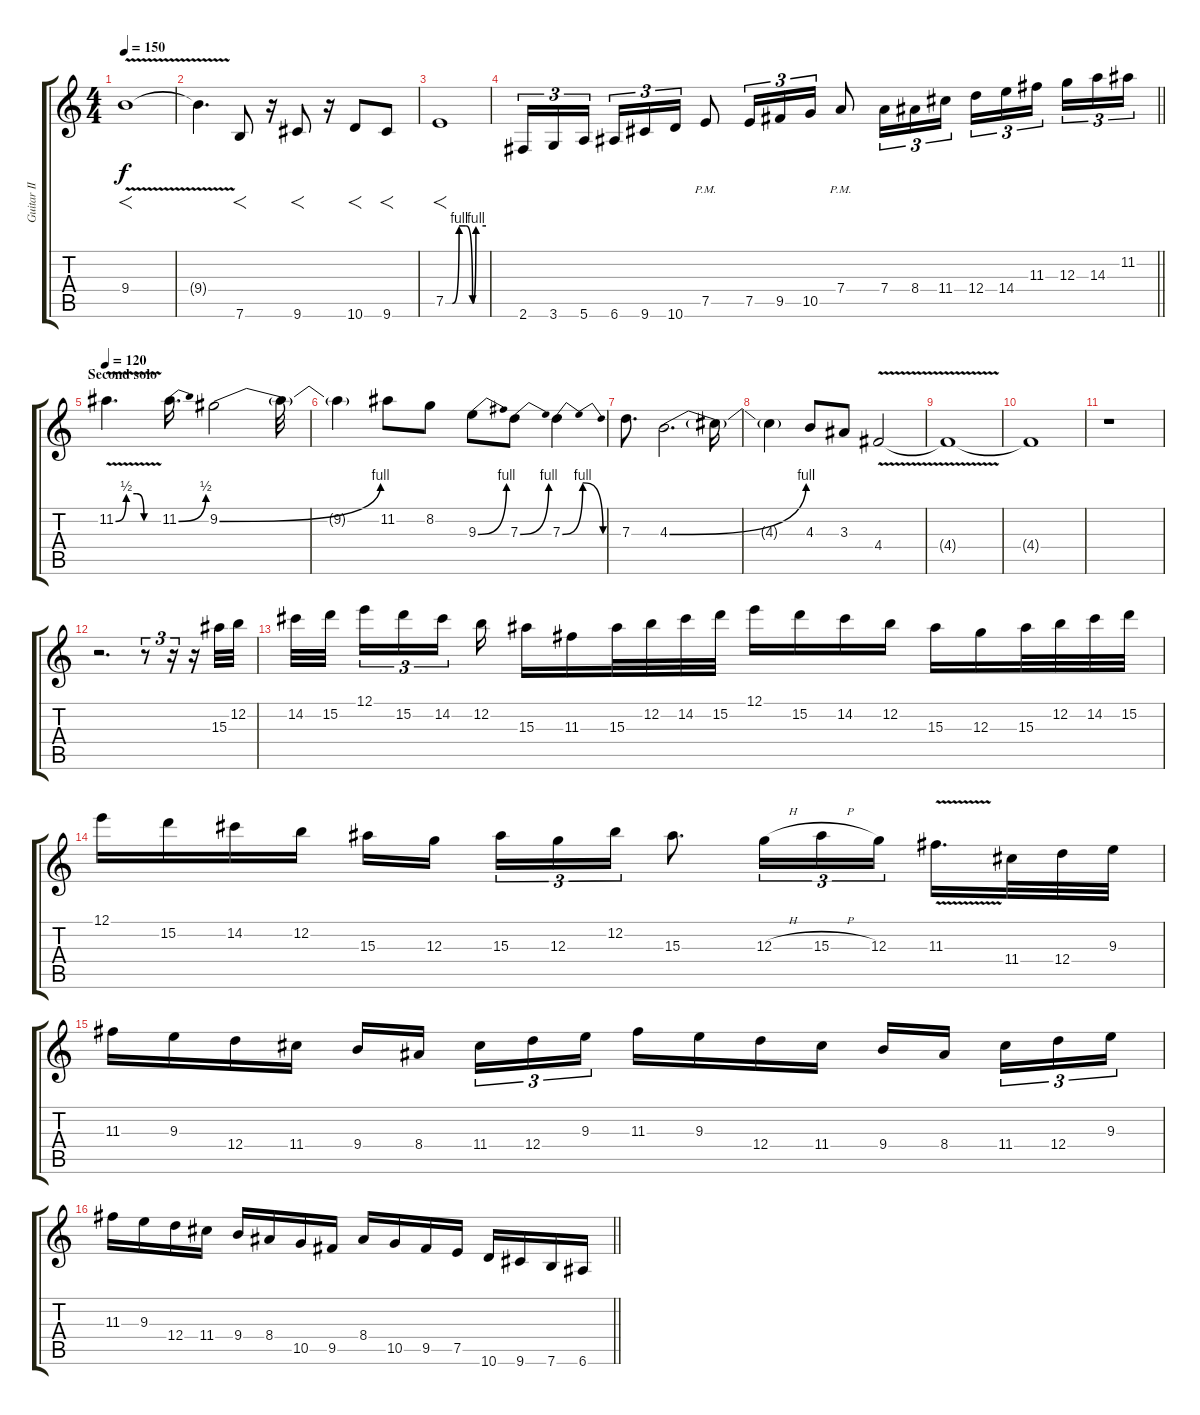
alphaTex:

\track ("Guitar II Solo" "Guitar II ") {instrument overdrivenguitar}
\staff {score tabs}
\tuning (E4 B3 G3 D3 A2 E2) {hide}
\ts (4 4)
\tempo 150
\clef g2
\ks c
9.4{v}.1{f dy f} |
9.4{t}.4{d} 7.6.8{f} r.16 9.6.8{f} r.16 10.6.8{f} 9.6.8{f} |
7.5{be (custom 0 0 10 0 20 4 30 4 40 0 45 4 60 4)}.1{f} |
\barLineRight lightlight
2.6.16{tu (3 2)} 3.6.16{tu (3 2)} 5.6.16{tu (3 2) beam splitsecondary} 6.6.16{tu (3 2)} 9.6.16{tu (3 2)} 10.6.16{tu (3 2)} 7.5{pm}.8 7.5.16{tu (3 2)} 9.5.16{tu (3 2)} 10.5.16{tu (3 2)} 7.4{pm}.8 7.4.16{tu (3 2)} 8.4.16{tu (3 2)} 11.4.16{tu (3 2)} 12.4.16{tu (3 2)} 14.4.16{tu (3 2)} 11.3.16{tu (3 2) beam splitsecondary} 12.3.16{tu (3 2)} 14.3.16{tu (3 2)} 11.2.16{tu (3 2)} |
\section ("" "Second solo")
\tempo 120
11.2{be (custom 0 0 15 2 30 2 40 0 60 0) v}.4{d} 11.2{be (bend 0 0 60 2)}.16{d} 9.2{be (bend 0 0 60 4)}.2 9.2{t}.32 |
9.2{t}.4 11.2.8 8.2.8 9.3{be (bend 0 0 60 4)}.8 7.3{be (bend 0 0 60 4)}.8 7.3{be (bendrelease 0 0 15 4 45 4 60 0)}.4 |
7.3.8{d} 4.3{be (bend 0 0 60 4)}.2{d} 4.3{t}.16 |
4.3{t}.4 4.3.8 3.3.8 4.4{v}.2 |
4.4{t}.1 |
4.4{t}.1 |
r.1 |
r.2{d} r.8{tu (3 2)} r.16{tu (3 2)} r.16 15.3.32 12.2.32 |
14.2.32 15.2.32{beam splitsecondary} 12.1.16{tu (3 2)} 15.2.16{tu (3 2)} 14.2.16{tu (3 2) beam splitsecondary} 12.2.16 15.3.16 11.3.16 15.3.32 12.2.32 14.2.32 15.2.32 12.1.16 15.2.16 14.2.16 12.2.16 15.3.16 12.3.16 15.3.32 12.2.32 14.2.32 15.2.32 |
12.1.16 15.2.16 14.2.16 12.2.16 15.3.16 12.3.16{beam splitsecondary} 15.3.16{tu (3 2)} 12.3.16{tu (3 2)} 12.2.16{tu (3 2)} 15.3.8{d} 12.3{h}.16{tu (3 2)} 15.3{h}.16{tu (3 2)} 12.3.16{tu (3 2) beam splitsecondary} 11.3{v}.16{d} 11.4.32 12.4.32 9.3.32 |
11.3.16 9.3.16 12.4.16 11.4.16 9.4.16 8.4.16{beam splitsecondary} 11.4.16{tu (3 2)} 12.4.16{tu (3 2)} 9.3.16{tu (3 2)} 11.3.16 9.3.16 12.4.16 11.4.16 9.4.16 8.4.16{beam splitsecondary} 11.4.16{tu (3 2)} 12.4.16{tu (3 2)} 9.3.16{tu (3 2)} |
\barLineRight lightlight
11.3.16 9.3.16 12.4.16 11.4.16 9.4.16 8.4.16 10.5.16 9.5.16 8.4.16 10.5.16 9.5.16 7.5.16 10.6.16 9.6.16 7.6.16 6.6.16
